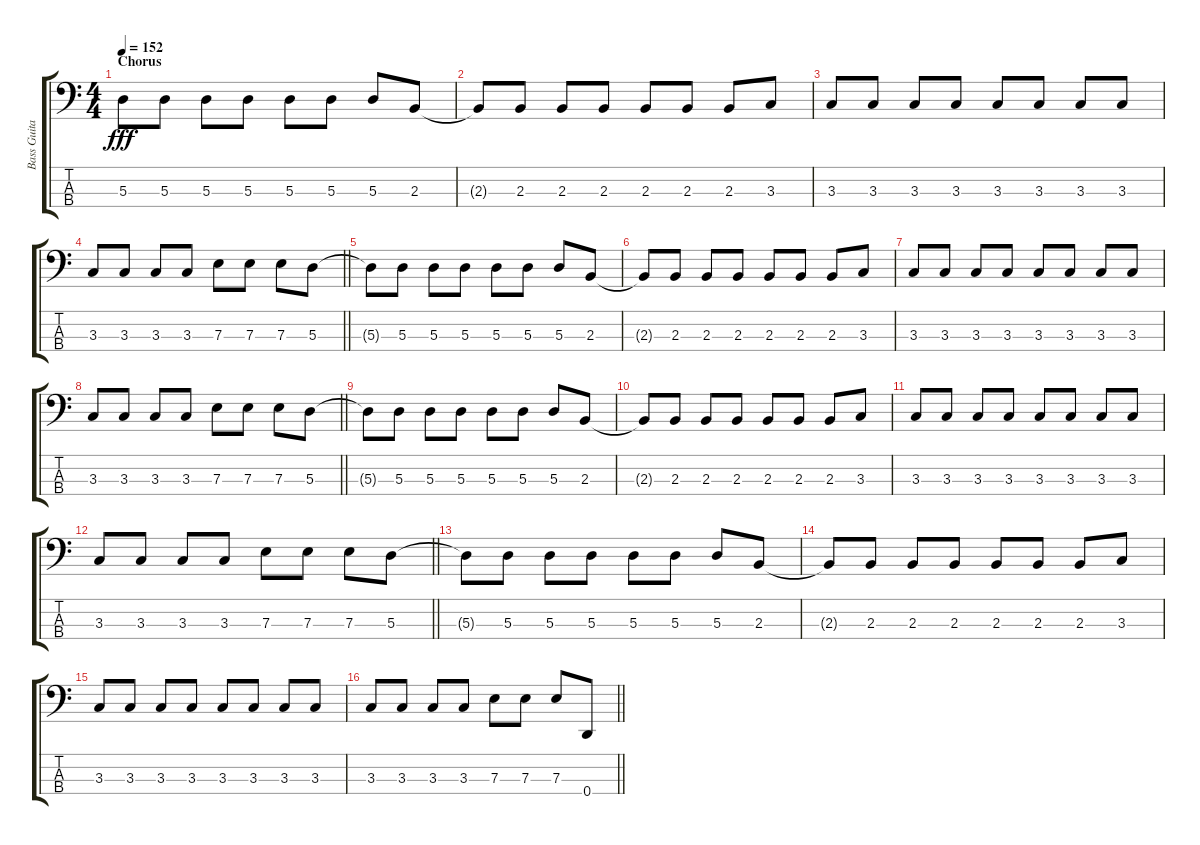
\track ("Bass Guitar" "Bass Guita") {instrument electricbasspick}
\staff {score tabs}
\tuning (G2 D2 A1 D1) {hide}
\ts (4 4)
\section ("" "Chorus")
\tempo 152
\clef f4
\ks c
5.3{t}.8{dy fff} 5.3.8 5.3.8 5.3.8 5.3.8 5.3.8 5.3.8 2.3.8 |
2.3{t}.8 2.3.8 2.3.8 2.3.8 2.3.8 2.3.8 2.3.8 3.3.8 |
3.3.8 3.3.8 3.3.8 3.3.8 3.3.8 3.3.8 3.3.8 3.3.8 |
\barLineRight lightlight
3.3.8 3.3.8 3.3.8 3.3.8 7.3.8 7.3.8 7.3.8 5.3.8 |
5.3{t}.8 5.3.8 5.3.8 5.3.8 5.3.8 5.3.8 5.3.8 2.3.8 |
2.3{t}.8 2.3.8 2.3.8 2.3.8 2.3.8 2.3.8 2.3.8 3.3.8 |
3.3.8 3.3.8 3.3.8 3.3.8 3.3.8 3.3.8 3.3.8 3.3.8 |
\barLineRight lightlight
3.3.8 3.3.8 3.3.8 3.3.8 7.3.8 7.3.8 7.3.8 5.3.8 |
5.3{t}.8 5.3.8 5.3.8 5.3.8 5.3.8 5.3.8 5.3.8 2.3.8 |
2.3{t}.8 2.3.8 2.3.8 2.3.8 2.3.8 2.3.8 2.3.8 3.3.8 |
3.3.8 3.3.8 3.3.8 3.3.8 3.3.8 3.3.8 3.3.8 3.3.8 |
\barLineRight lightlight
3.3.8 3.3.8 3.3.8 3.3.8 7.3.8 7.3.8 7.3.8 5.3.8 |
5.3{t}.8 5.3.8 5.3.8 5.3.8 5.3.8 5.3.8 5.3.8 2.3.8 |
2.3{t}.8 2.3.8 2.3.8 2.3.8 2.3.8 2.3.8 2.3.8 3.3.8 |
3.3.8 3.3.8 3.3.8 3.3.8 3.3.8 3.3.8 3.3.8 3.3.8 |
\barLineRight lightlight
3.3.8 3.3.8 3.3.8 3.3.8 7.3.8 7.3.8 7.3.8 0.4.8
